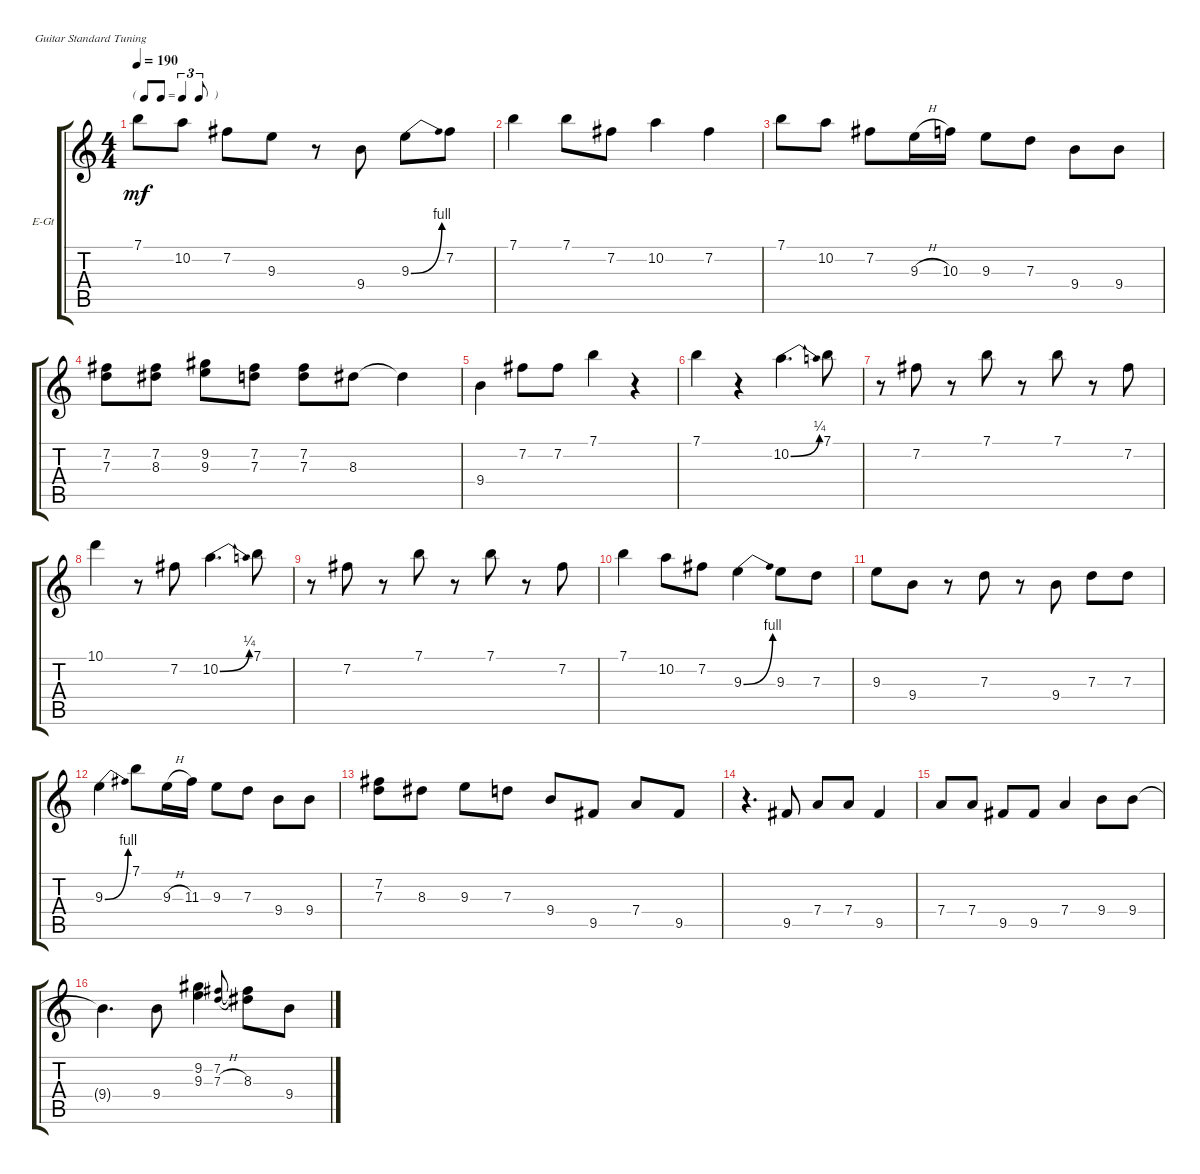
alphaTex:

\defaultSystemsLayout 4
\bracketExtendMode groupsimilarinstruments
\firstSystemTrackNameOrientation horizontal
\otherSystemsTrackNameOrientation horizontal
\track ("Electric Guitar" "E-Gt") {instrument distortionguitar}
\staff {score tabs}
\tuning (E4 B3 G3 D3 A2 E2)
\ts (4 4)
\tf triplet8th
\tempo 190
\clef g2
\ks c
7.1.8{dy mf} 10.2.8 7.2.8 9.3.8 r.8 9.4.8 9.3{be (bend 0 0 15 4)}.8 7.2.8 |
7.1.4 7.1.8 7.2.8 10.2.4 7.2.4 |
7.1.8 10.2.8 7.2.8 9.3{h}.16 10.3.16 9.3.8 7.3.8 9.4.8 9.4.8 |
(7.2 7.3).8 (7.2 8.3).8 (9.2 9.3).8 (7.3 7.2).8 (7.2 7.3).8 8.3.8 8.3{t}.4 |
9.4.4 7.2.8 7.2.8 7.1.4 r.4 |
7.1.4 r.4 10.2{be (bend 0 0 14.399999999999999 1)}.4{d} 7.1.8 |
r.8 7.2.8 r.8 7.1.8 r.8 7.1.8 r.8 7.2.8 |
10.1.4 r.8 7.2.8 10.2{be (bend 0 0 16.8 1)}.4{d} 7.1.8 |
r.8 7.2.8 r.8 7.1.8 r.8 7.1.8 r.8 7.2.8 |
7.1.4 10.2.8 7.2.8 9.3{be (bend 0 0 15 4)}.4 9.3.8 7.3.8 |
9.3.8 9.4.8 r.8 7.3.8 r.8 9.4.8 7.3.8 7.3.8 |
9.3{be (bend 0 0 15 4)}.4 7.1.8 9.3{h}.16 11.3.16 9.3.8 7.3.8 9.4.8 9.4.8 |
(7.2 7.3).8 8.3.8 9.3.8 7.3.8 9.4.8 9.5.8 7.4.8 9.5.8 |
r.4{d} 9.5.8 7.4.8 7.4.8 9.5.4 |
7.4.8 7.4.8 9.5.8 9.5.8 7.4.4 9.4.8 9.4.8 |
9.4{t}.4{d} 9.4.8 (9.2 9.3).4 (7.2 7.3{h}).8{gr onbeat} (8.3 7.2{t}).8 9.4.8
